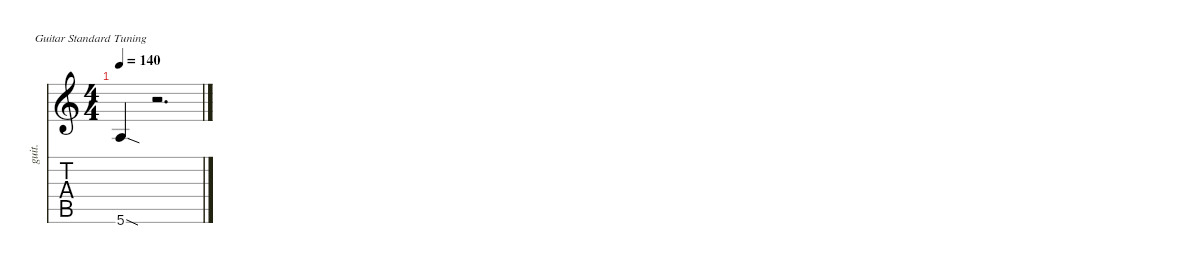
\defaultSystemsLayout 4
\hideDynamics
\bracketExtendMode nobrackets
\otherSystemsTrackNameOrientation horizontal
\track ("Guitar1,2" "guit.") {defaultSystemsLayout 4 instrument acousticguitarnylon}
\staff {score tabs}
\tuning (E4 B3 G3 D3 A2 E2)
\ts (4 4)
\tempo 140
\clef g2
\ks aminor
5.6{sod t}.4{dy f beam Up} r.2{d beam Up}
